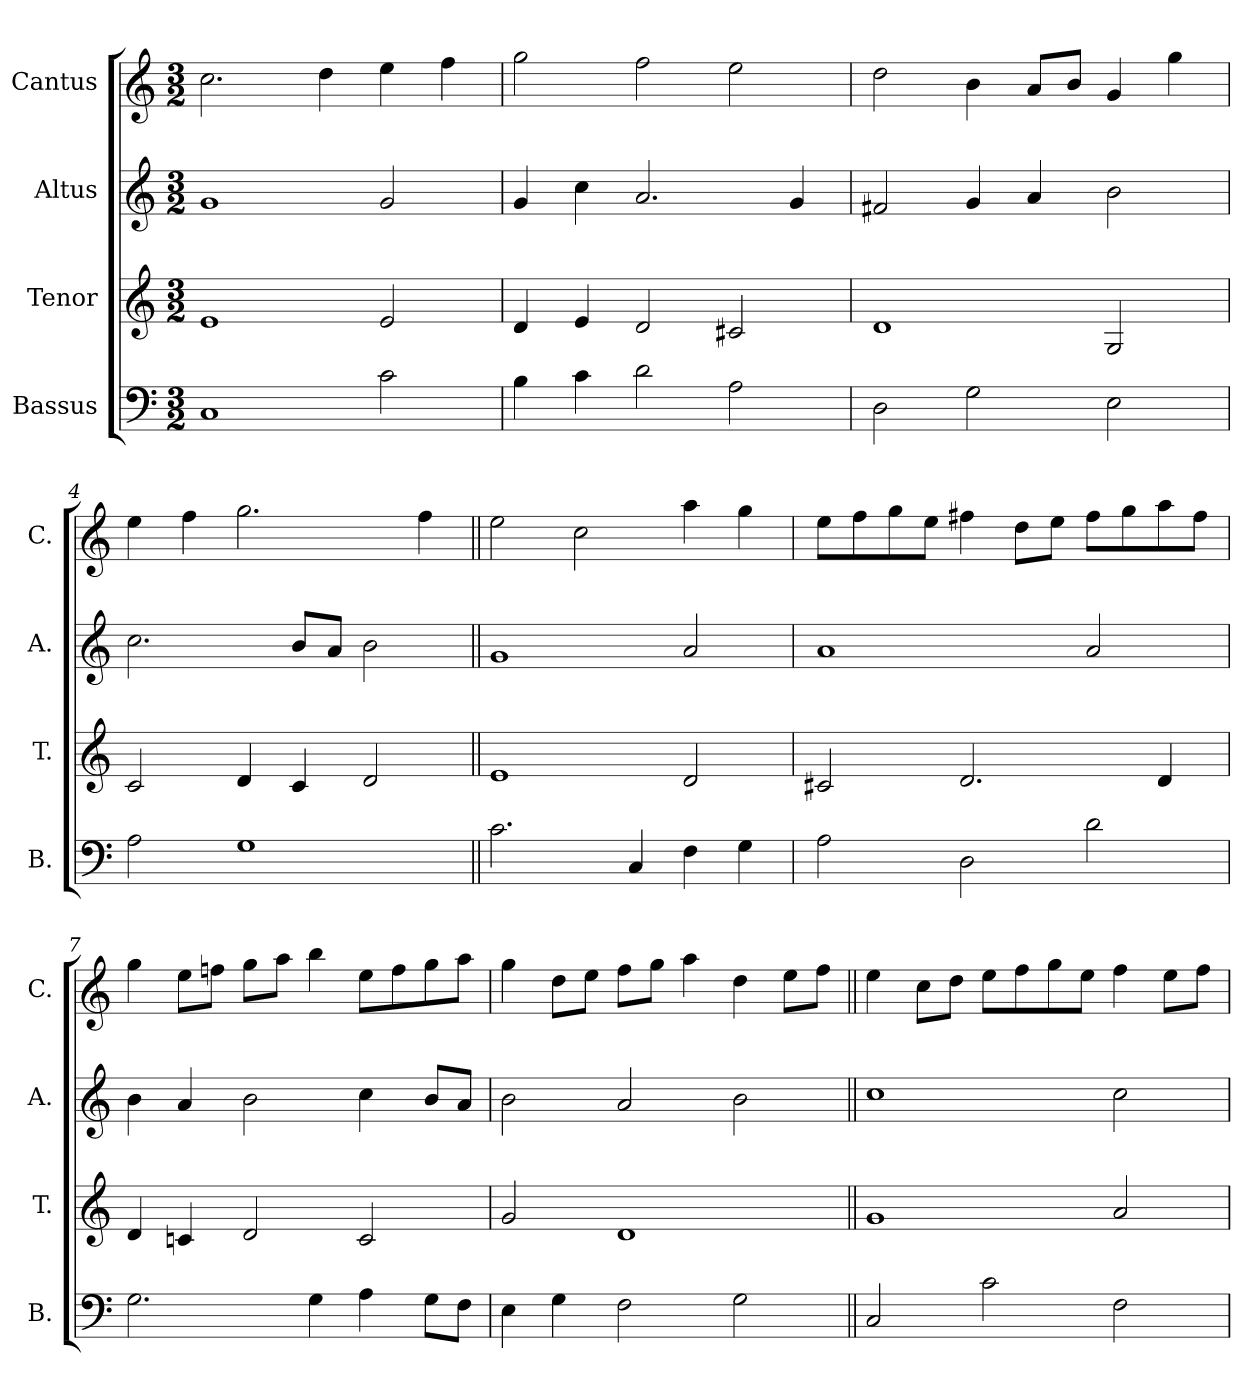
**kern	**kern	**kern	**kern
*part4	*part3	*part2	*part1
*staff4	*staff3	*staff2	*staff1
*I"Bassus	*I"Tenor	*I"Altus	*I"Cantus
*I'B.	*I'T.	*I'A.	*I'C.
*clefF4	*clefG2	*clefG2	*clefG2
*k[]	*k[]	*k[]	*k[]
*M3/2	*M3/2	*M3/2	*M3/2
=1	=1	=1	=1
1C	1e	1g	2.cc\
.	.	.	4dd\
2c\	2e/	2g/	4ee\
.	.	.	4ff\
=2	=2	=2	=2
4B\	4d/	4g/	2gg\
4c\	4e/	4cc\	.
2d\	2d/	2.a/	2ff\
2A\	2c#X/	.	2ee\
.	.	4g/	.
=3	=3	=3	=3
2D\	1d	2f#X/	2dd\
2G\	.	4g/	4b\
.	.	4a/	8a/L
.	.	.	8b/J
2E\	2G/	2b\	4g/
.	.	.	4gg\
=4	=4	=4	=4
2A\	2c/	2.cc\	4ee\
.	.	.	4ff\
1G	4d/	.	2.gg\
.	4c/	8b/L	.
.	.	8a/J	.
.	2d/	2b\	.
.	.	.	4ff\
=5||	=5||	=5||	=5||
2.c\	1e	1g	2ee\
.	.	.	2cc\
4C/	.	.	.
4F\	2d/	2a/	4aa\
4G\	.	.	4gg\
=6	=6	=6	=6
2A\	2c#X/	1a	8ee\L
.	.	.	8ff\
.	.	.	8gg\
.	.	.	8ee\J
2D\	2.d/	.	4ff#X\
.	.	.	8dd\L
.	.	.	8ee\J
2d\	.	2a/	8ff#\L
.	.	.	8gg\
.	4d/	.	8aa\
.	.	.	8ff#\J
=7	=7	=7	=7
2.G\	4d/	4b\	4gg\
.	4cn/	4a/	8ee\L
.	.	.	8ffn\J
.	2d/	2b\	8gg\L
.	.	.	8aa\J
4G\	.	.	4bb\
4A\	2c/	4cc\	8ee\L
.	.	.	8ff\
8G\L	.	8b/L	8gg\
8F\J	.	8a/J	8aa\J
!!LO:LB:g=z
=8	=8	=8	=8
4E\	2g/	2b\	4gg\
4G\	.	.	8dd\L
.	.	.	8ee\J
2F\	1d	2a/	8ff\L
.	.	.	8gg\J
.	.	.	4aa\
2G\	.	2b\	4dd\
.	.	.	8ee\L
.	.	.	8ff\J
=9||	=9||	=9||	=9||
2C/	1g	1cc	4ee\
.	.	.	8cc\L
.	.	.	8dd\J
2c\	.	.	8ee\L
.	.	.	8ff\
.	.	.	8gg\
.	.	.	8ee\J
2F\	2a/	2cc\	4ff\
.	.	.	8ee\L
.	.	.	8ff\J
=	=	=	=
*-	*-	*-	*-
